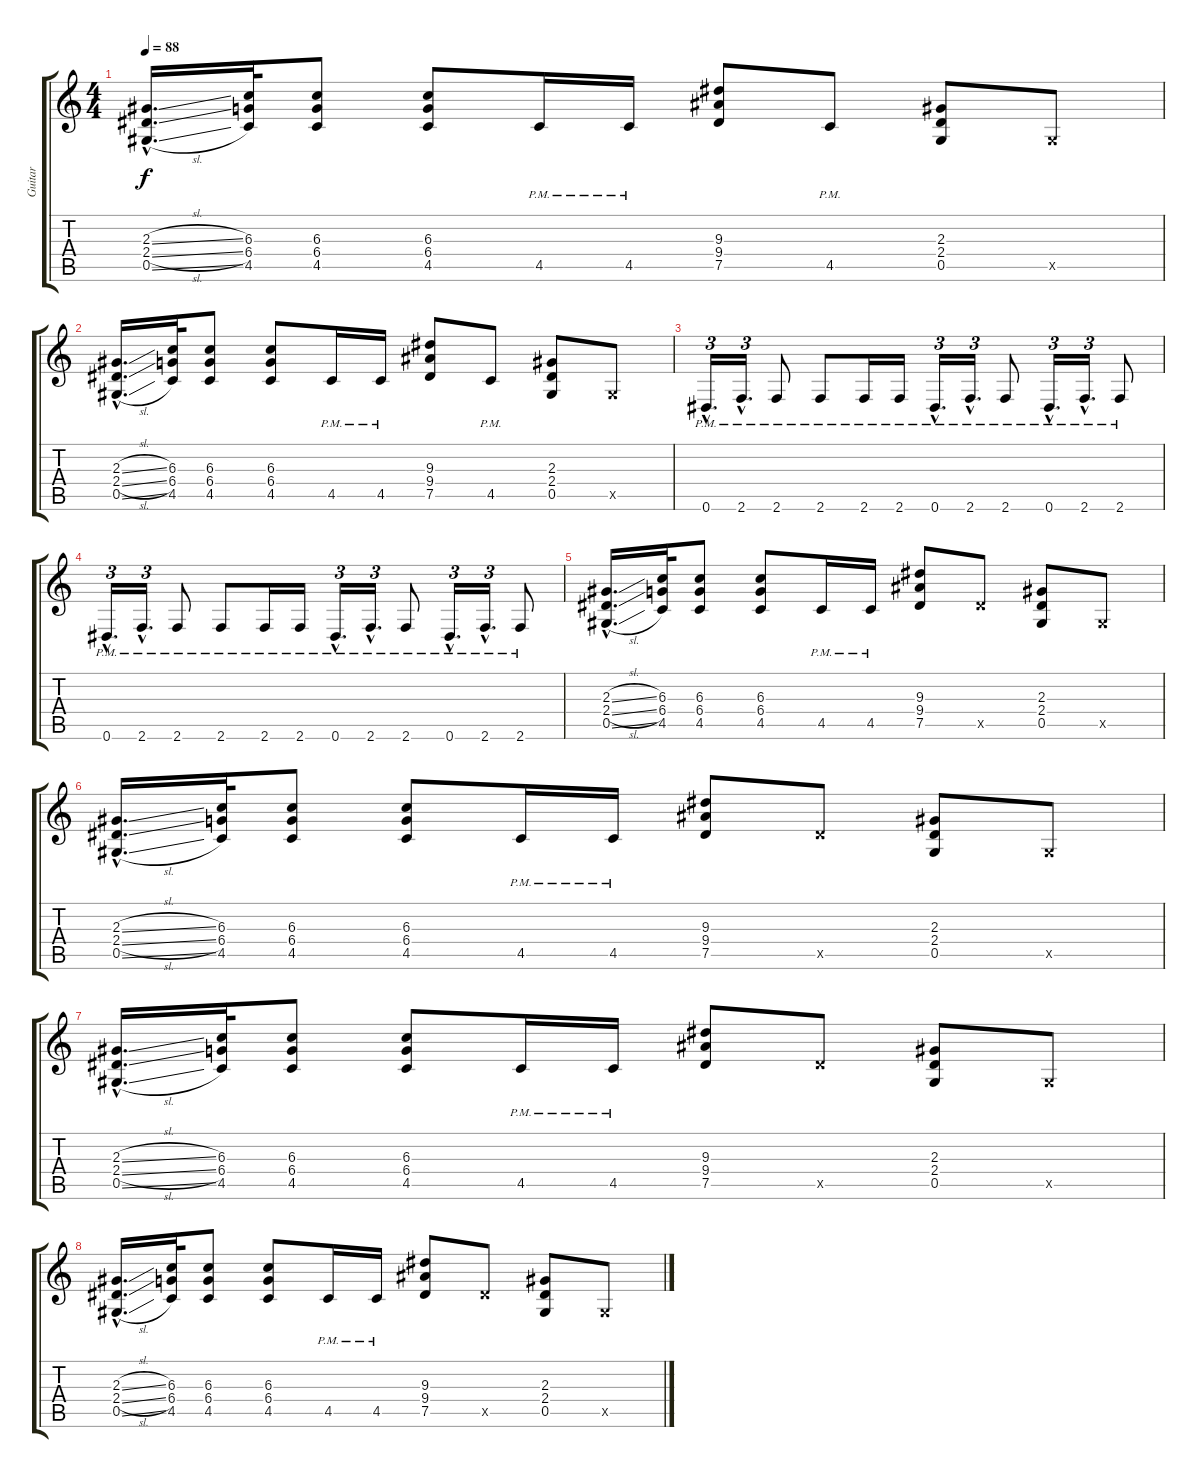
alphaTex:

\track ("Guitar" "Guitar") {instrument distortionguitar}
\staff {score tabs}
\tuning (Eb4 Bb3 Gb3 Db3 Ab2 Eb2) {hide}
\ts (4 4)
\tempo 88
\clef g2
\ks c
(2.3{sl hac} 2.4{sl hac} 0.5{sl hac}).16{d dy f} (6.3 6.4 4.5).32 (6.3 6.4 4.5).8 (6.3 6.4 4.5).8 4.5{pm}.16 4.5{pm}.16 (9.3 9.4 7.5).8 4.5{pm}.8 (2.3 2.4 0.5).8 0.5{x}.8 |
(2.3{sl hac} 2.4{sl hac} 0.5{sl hac}).16{d} (6.3 6.4 4.5).32 (6.3 6.4 4.5).8 (6.3 6.4 4.5).8 4.5{pm}.16 4.5{pm}.16 (9.3 9.4 7.5).8 4.5{pm}.8 (2.3 2.4 0.5).8 0.5{x}.8 |
0.6{hac pm}.16{d tu (3 2)} 2.6{hac pm}.16{d tu (3 2)} 2.6{pm}.8 2.6{pm}.8 2.6{pm}.16 2.6{pm}.16 0.6{hac pm}.16{d tu (3 2)} 2.6{hac pm}.16{d tu (3 2)} 2.6{pm}.8 0.6{hac pm}.16{d tu (3 2)} 2.6{hac pm}.16{d tu (3 2)} 2.6{pm}.8 |
0.6{hac pm}.16{d tu (3 2)} 2.6{hac pm}.16{d tu (3 2)} 2.6{pm}.8 2.6{pm}.8 2.6{pm}.16 2.6{pm}.16 0.6{hac pm}.16{d tu (3 2)} 2.6{hac pm}.16{d tu (3 2)} 2.6{pm}.8 0.6{hac pm}.16{d tu (3 2)} 2.6{hac pm}.16{d tu (3 2)} 2.6{pm}.8 |
(2.3{sl hac} 2.4{sl hac} 0.5{sl hac}).16{d} (6.3 6.4 4.5).32 (6.3 6.4 4.5).8 (6.3 6.4 4.5).8 4.5{pm}.16 4.5{pm}.16 (9.3 9.4 7.5).8 7.5{x}.8 (2.3 2.4 0.5).8 0.5{x}.8 |
(2.3{sl hac} 2.4{sl hac} 0.5{sl hac}).16{d} (6.3 6.4 4.5).32 (6.3 6.4 4.5).8 (6.3 6.4 4.5).8 4.5{pm}.16 4.5{pm}.16 (9.3 9.4 7.5).8 7.5{x}.8 (2.3 2.4 0.5).8 0.5{x}.8 |
(2.3{sl hac} 2.4{sl hac} 0.5{sl hac}).16{d} (6.3 6.4 4.5).32 (6.3 6.4 4.5).8 (6.3 6.4 4.5).8 4.5{pm}.16 4.5{pm}.16 (9.3 9.4 7.5).8 7.5{x}.8 (2.3 2.4 0.5).8 0.5{x}.8 |
(2.3{sl hac} 2.4{sl hac} 0.5{sl hac}).16{d} (6.3 6.4 4.5).32 (6.3 6.4 4.5).8 (6.3 6.4 4.5).8 4.5{pm}.16 4.5{pm}.16 (9.3 9.4 7.5).8 7.5{x}.8 (2.3 2.4 0.5).8 0.5{x}.8
